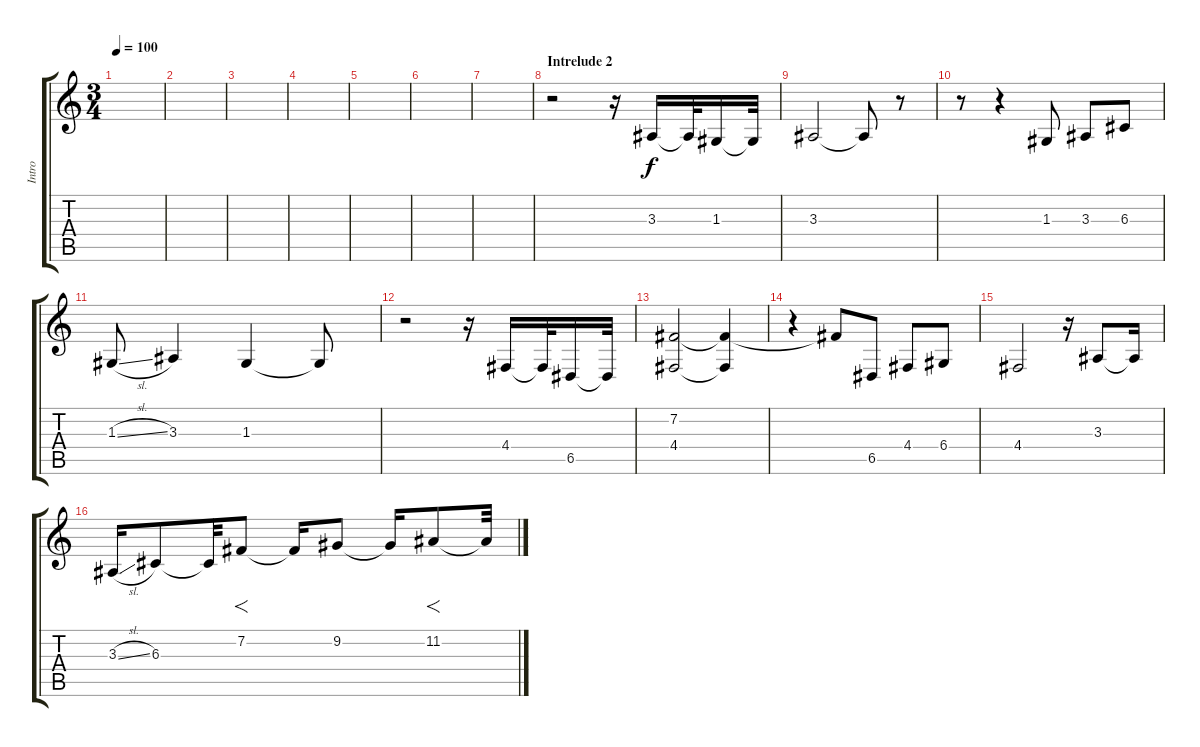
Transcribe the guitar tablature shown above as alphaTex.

\track ("Intro" "Intro") {instrument bassoon}
\staff {score tabs}
\tuning (E4 B3 G3 D3 A2 E2) {hide}
\ts (3 4)
\tempo 100
\clef g2
\ks c
|
|
|
|
|
|
|
\section ("" "Intrelude 2")
r.2{volume 12 instrument acousticguitarsteel} r.16 3.3.16 3.3{t}.32 1.3.16 1.3{t}.32 |
3.3.2 3.3{t}.8 r.8 |
r.8 r.4 1.3.8 3.3.8 6.3.8 |
1.3{sl}.8 3.3.4 1.3.4 1.3{t}.8 |
r.2 r.16 4.4.16 4.4{t}.32 6.5.16 6.5{t}.32 |
(7.2 4.4).2 (7.2{t} 4.4{t}).4 |
r.4 7.2{t}.8 6.5.8 4.4.8 6.4.8 |
4.4.2 r.16 3.3.8 3.3{t}.16 |
3.3{sl}.16 6.3.8 6.3{t}.32 7.2.8{f balance 8 instrument shakuhachi} 7.2{t}.16 9.2.8 9.2{t}.16 11.2.8{f} 11.2{t}.32
